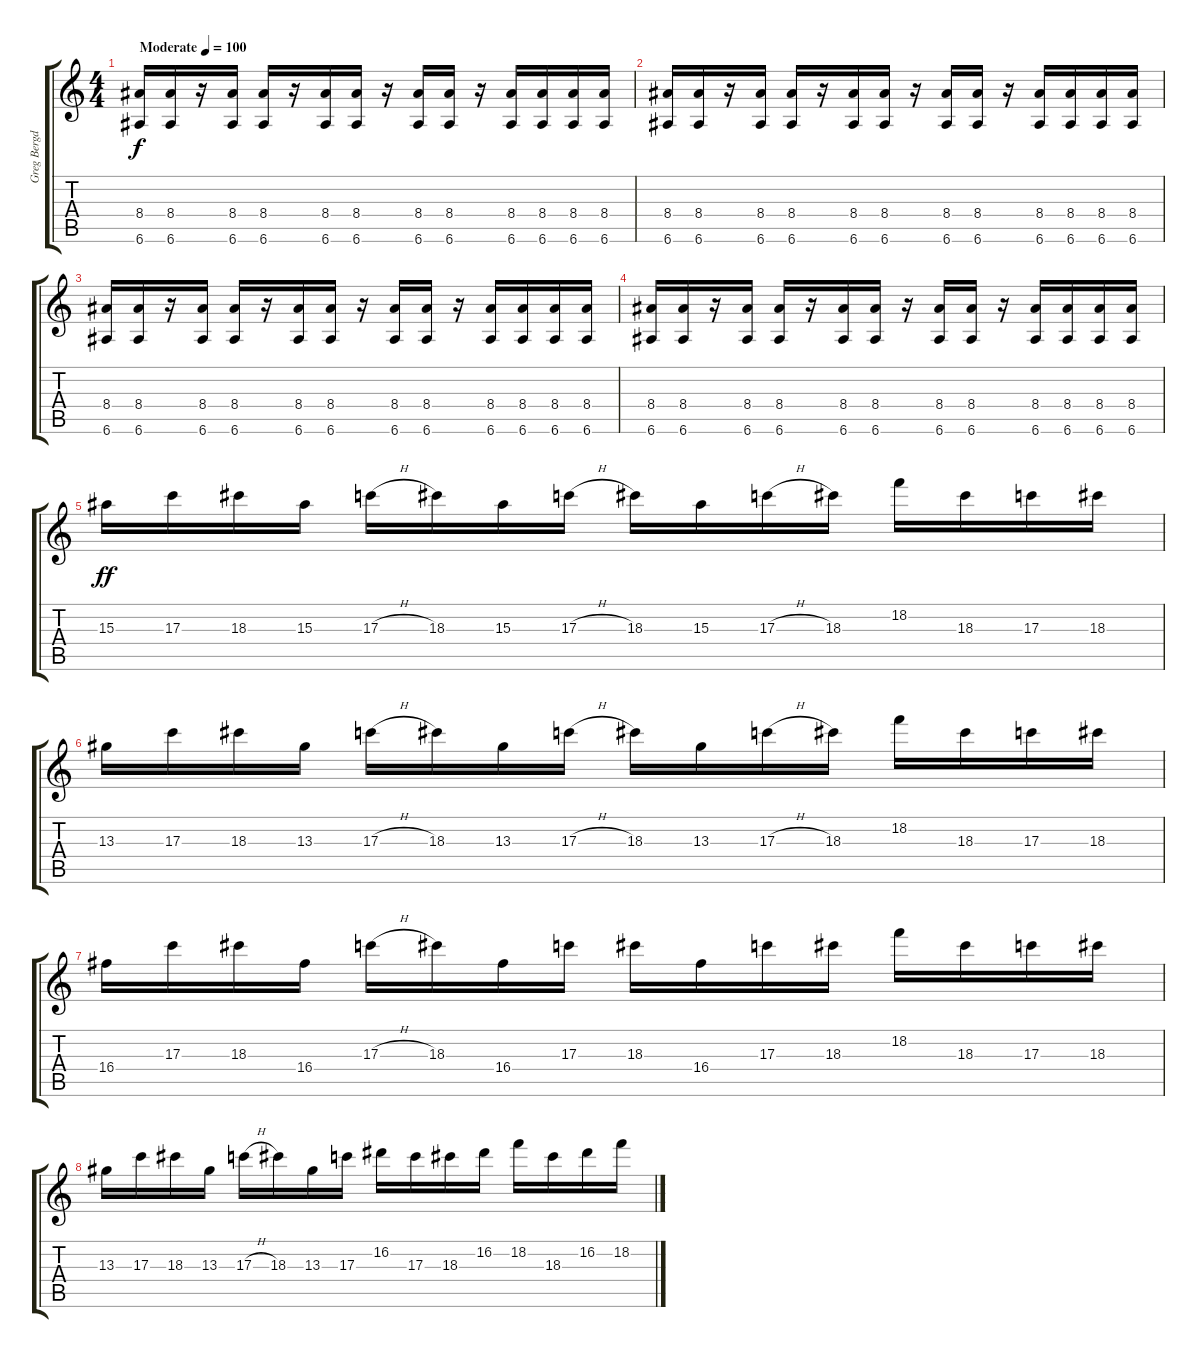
\track ("Greg Bergdorf" "Greg Bergd") {instrument distortionguitar}
\staff {score tabs}
\tuning (E4 B3 G3 D3 A2 E2) {hide}
\ts (4 4)
\tempo (100 "Moderate")
\clef g2
\ks c
(8.4 6.6).16{dy f instrument distortionguitar} (8.4 6.6).16 r.16 (8.4 6.6).16 (8.4 6.6).16 r.16 (8.4 6.6).16 (8.4 6.6).16 r.16 (8.4 6.6).16 (8.4 6.6).16 r.16 (8.4 6.6).16 (8.4 6.6).16 (8.4 6.6).16 (8.4 6.6).16 |
(8.4 6.6).16 (8.4 6.6).16 r.16 (8.4 6.6).16 (8.4 6.6).16 r.16 (8.4 6.6).16 (8.4 6.6).16 r.16 (8.4 6.6).16 (8.4 6.6).16 r.16 (8.4 6.6).16 (8.4 6.6).16 (8.4 6.6).16 (8.4 6.6).16 |
(8.4 6.6).16 (8.4 6.6).16 r.16 (8.4 6.6).16 (8.4 6.6).16 r.16 (8.4 6.6).16 (8.4 6.6).16 r.16 (8.4 6.6).16 (8.4 6.6).16 r.16 (8.4 6.6).16 (8.4 6.6).16 (8.4 6.6).16 (8.4 6.6).16 |
(8.4 6.6).16 (8.4 6.6).16 r.16 (8.4 6.6).16 (8.4 6.6).16 r.16 (8.4 6.6).16 (8.4 6.6).16 r.16 (8.4 6.6).16 (8.4 6.6).16 r.16 (8.4 6.6).16 (8.4 6.6).16 (8.4 6.6).16 (8.4 6.6).16 |
15.3.16{dy ff} 17.3.16 18.3.16 15.3.16 17.3{h}.16 18.3.16 15.3.16 17.3{h}.16 18.3.16 15.3.16 17.3{h}.16 18.3.16 18.2.16 18.3.16 17.3.16 18.3.16 |
13.3.16 17.3.16 18.3.16 13.3.16 17.3{h}.16 18.3.16 13.3.16 17.3{h}.16 18.3.16 13.3.16 17.3{h}.16 18.3.16 18.2.16 18.3.16 17.3.16 18.3.16 |
16.4.16 17.3.16 18.3.16 16.4.16 17.3{h}.16 18.3.16 16.4.16 17.3.16 18.3.16 16.4.16 17.3.16 18.3.16 18.2.16 18.3.16 17.3.16 18.3.16 |
13.3.16 17.3.16 18.3.16 13.3.16 17.3{h}.16 18.3.16 13.3.16 17.3.16 16.2.16 17.3.16 18.3.16 16.2.16 18.2.16 18.3.16 16.2.16 18.2.16
